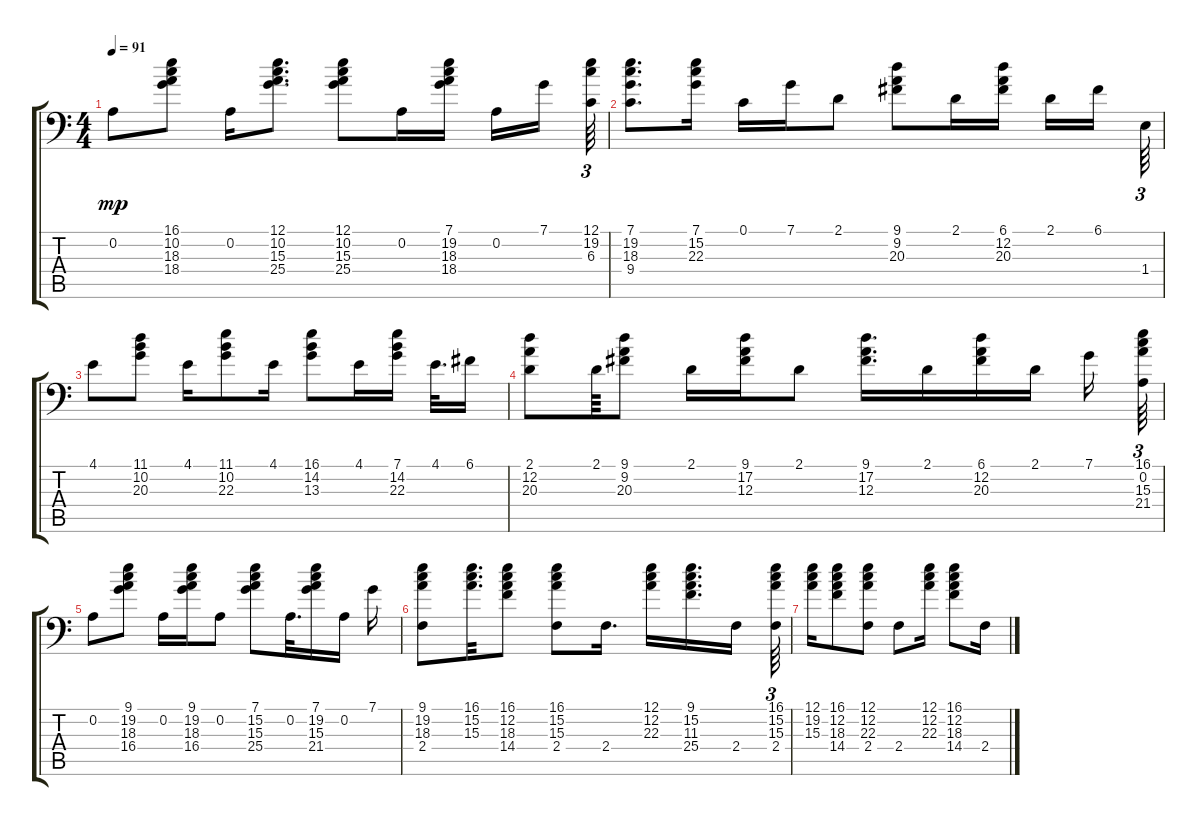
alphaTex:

\track "" {instrument electricguitarclean}
\staff {score tabs}
\tuning (C3 A2 Gb2 Eb2 C2 A1) {hide}
\ts (4 4)
\tempo 91
\clef f4
\ks c
0.2.8{dy mp} (16.1 10.2 18.3 18.4).8 0.2.16 (12.1 10.2 15.3 25.4).8{d} (12.1 10.2 15.3 25.4).8 0.2.16 (7.1 19.2 18.3 18.4).16 0.2.16 7.1.16 (12.1 19.2 6.3).64{tu (3 2)} |
(7.1 19.2 18.3 9.4).8{d} (7.1 15.2 22.3).16 0.1.16 7.1.16 2.1.8 (9.1 9.2 20.3).8 2.1.16 (6.1 12.2 20.3).16 2.1.16 6.1.16 1.4.64{tu (3 2)} |
4.1.8 (11.1 10.2 20.3).8 4.1.16 (11.1 10.2 22.3).8 4.1.16 (16.1 14.2 13.3).8 4.1.16 (7.1 14.2 22.3).16 4.1.32{d} 6.1.16 |
(2.1 12.2 20.3).8 2.1.64 (9.1 9.2 20.3).8 2.1.16 (9.1 17.2 12.3).16 2.1.8 (9.1 17.2 12.3).16{d} 2.1.16 (6.1 12.2 20.3).16 2.1.16 7.1.16 (16.1 0.2 15.3 21.4).64{tu (3 2)} |
0.2.8 (9.1 19.2 18.3 16.4).8 0.2.16 (9.1 19.2 18.3 16.4).16 0.2.8 (7.1 15.2 15.3 25.4).8 0.2.32{d} (7.1 19.2 15.3 21.4).16 0.2.16 7.1.16 |
(9.1 19.2 18.3 2.4).8 (16.1 15.2 15.3).32{d} (16.1 12.2 18.3 14.4).8 (16.1 15.2 15.3 2.4).8 2.4.16{d} (12.1 12.2 22.3).16 (9.1 15.2 11.3 25.4).16{d} 2.4.16 (16.1 15.2 15.3 2.4).64{tu (3 2)} |
(12.1 19.2 15.3).16 (16.1 12.2 18.3 14.4).8 (12.1 12.2 22.3 2.4).8 2.4.8 (12.1 12.2 22.3).16 (16.1 12.2 18.3 14.4).8 2.4.16
